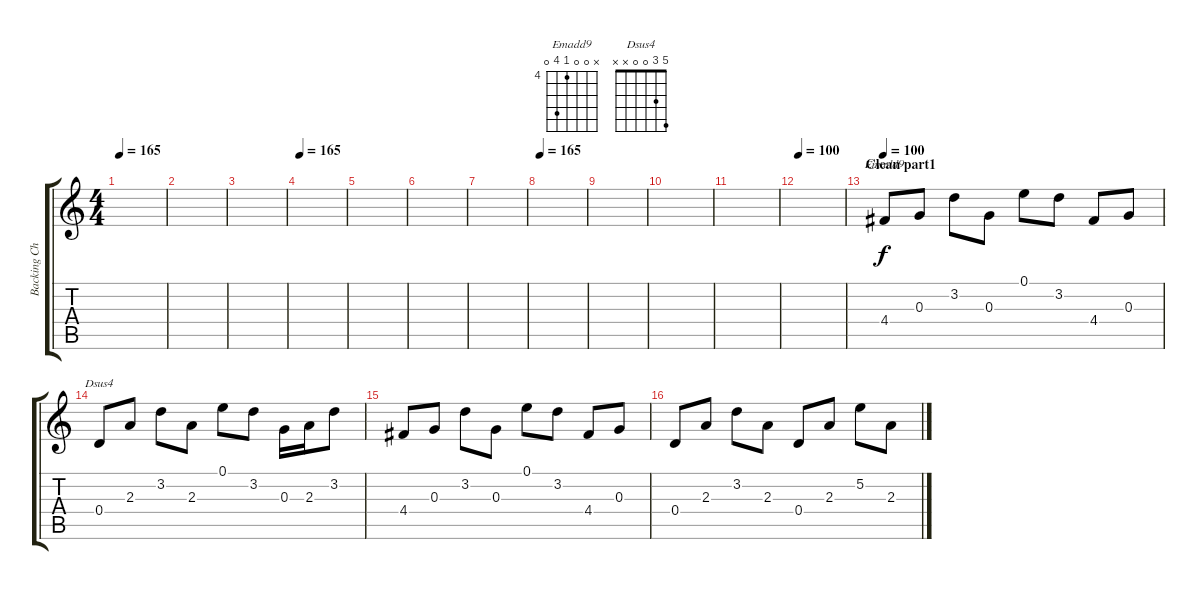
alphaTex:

\track ("Backing Chords Clean" "Backing Ch") {instrument electricguitarclean}
\staff {score tabs}
\tuning (E4 B3 G3 D3 A2 E2) {hide}
\chord ("Emadd9" x 0 0 4 7 0) {firstfret 4}
\chord ("Dsus4" 5 3 0 0 x x)
\ts (4 4)
\tempo 165
\clef g2
\ks c
|
|
|
\tempo 165
|
|
|
|
\tempo 165
|
|
|
|
\tempo 100
|
\section ("" "Clean part1")
\tempo 100
4.4.8{ch "Emadd9"} 0.3.8 3.2.8 0.3.8 0.1.8 3.2.8 4.4.8 0.3.8 |
0.4.8{ch "Dsus4"} 2.3.8 3.2.8 2.3.8 0.1.8 3.2.8 0.3.16 2.3.16 3.2.8 |
4.4.8 0.3.8 3.2.8 0.3.8 0.1.8 3.2.8 4.4.8 0.3.8 |
0.4.8 2.3.8 3.2.8 2.3.8 0.4.8 2.3.8 5.2.8 2.3.8
